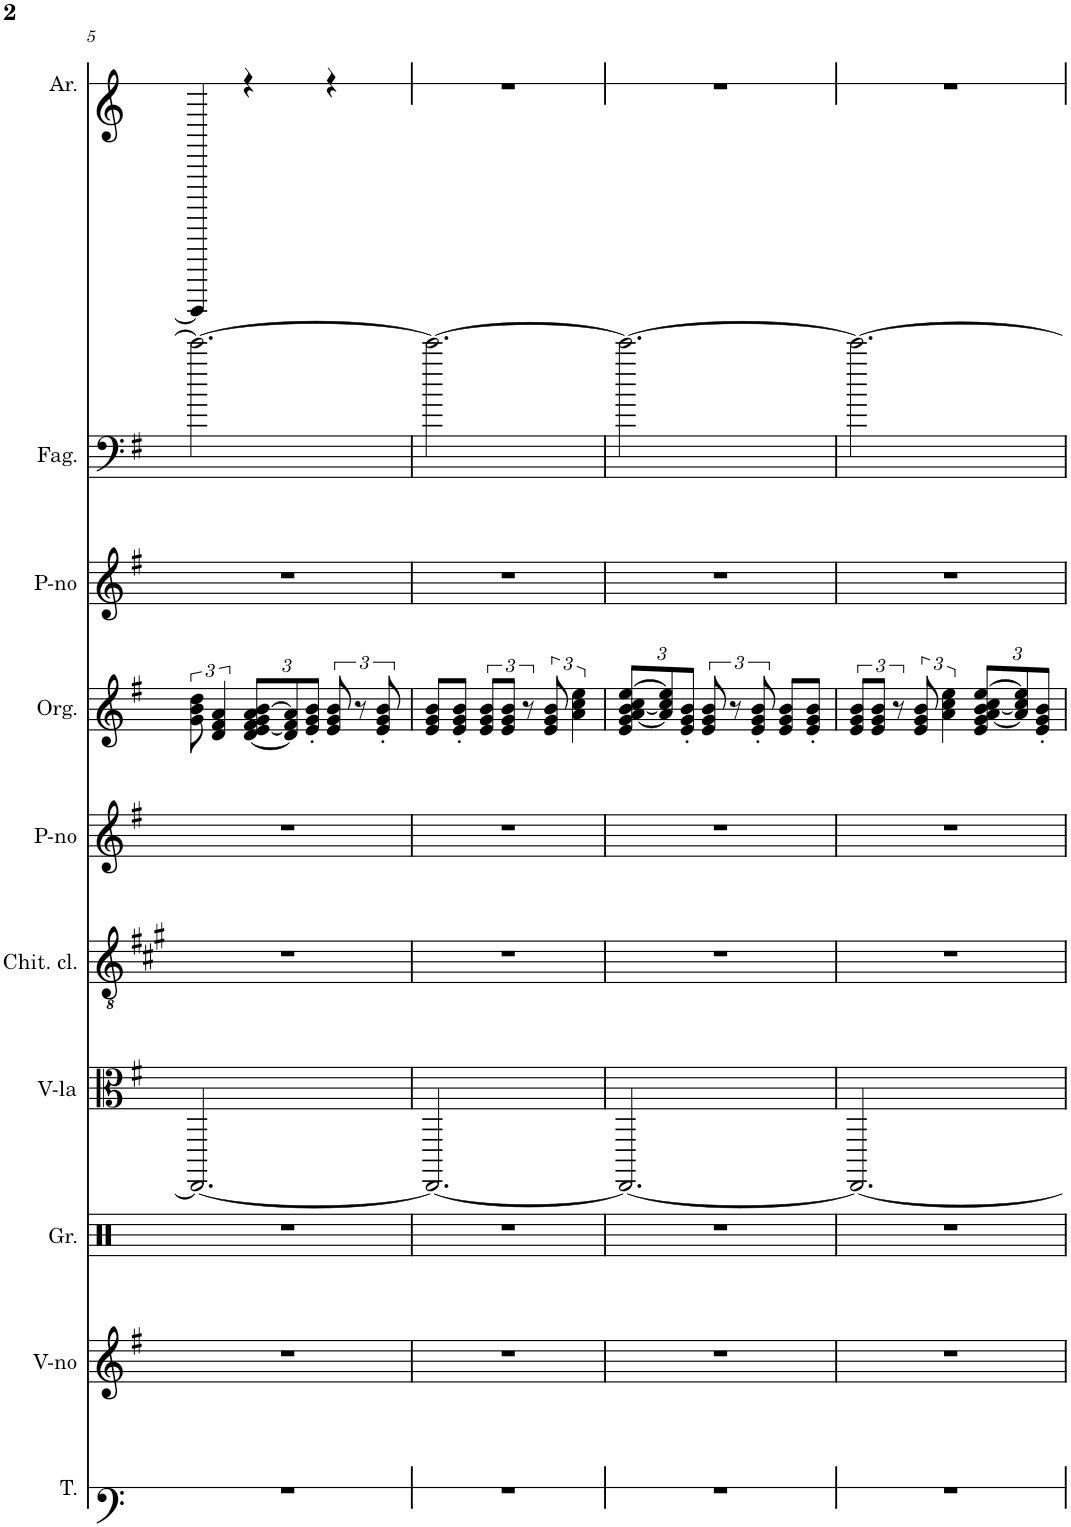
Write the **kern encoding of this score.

**kern	**kern	**kern	**kern	**kern	**kern	**kern	**kern	**kern	**kern
*part10	*part9	*part8	*part7	*part6	*part5	*part4	*part3	*part2	*part1
*staff10	*staff9	*staff8	*staff7	*staff6	*staff5	*staff4	*staff3	*staff2	*staff1
*I"Tuba	*I"Violino	*I"Grancassa	*I"Viola	*I"Chitarra classica	*I"Piano	*I"Organo	*I"Piano	*I"Fagotto	*I"Arpa
*I'T.	*I'V-no	*I'Gr.	*I'V-la	*I'Chit. cl.	*I'P-no	*I'Org.	*I'P-no	*I'Fag.	*I'Ar.
!!LO:PB:g=z
*clefF4	*clefG2	*clefX	*clefC3	*clefGv2	*clefG2	*clefG2	*clefG2	*clefF4	*clefG2
*k[f#]	*k[f#]	*k[]	*k[f#]	*k[f#c#g#]	*k[f#]	*k[f#]	*k[f#]	*k[f#]	*k[f#]
*M3/4	*M3/4	*M3/4	*M3/4	*M3/4	*M3/4	*M3/4	*M3/4	*M3/4	*M3/4
=5	=5	=5	=5	=5	=5	=5	=5	=5	=5
2.r	2.r	2.r	2.EEE/_	2.r	2.r	12g\ 12b\ 12dd\	2.r	2.eee\_	4DDDDD/]
.	.	.	.	.	.	6d/ 6f#/ 6a/	.	.	.
*	*	*	*	*	*	*Xbrackettup	*	*	*
.	.	.	.	.	.	[12d/ 12e/ [12f#/ 12g/ [12a/ 12b/L	.	.	4r
.	.	.	.	.	.	12d/] 12f#/] 12a/]	.	.	.
.	.	.	.	.	.	12e/' 12g/' 12b/'J	.	.	.
*	*	*	*	*	*	*brackettup	*	*	*
.	.	.	.	.	.	12e/ 12g/ 12b/	.	.	4r
.	.	.	.	.	.	12r	.	.	.
.	.	.	.	.	.	12e/' 12g/' 12b/'	.	.	.
=6	=6	=6	=6	=6	=6	=6	=6	=6	=6
2.r	2.r	2.r	2.EEE/_	2.r	2.r	8e/ 8g/ 8b/L	2.r	2.eee\_	2.r
.	.	.	.	.	.	8e/' 8g/' 8b/'J	.	.	.
.	.	.	.	.	.	12e/ 12g/ 12b/L	.	.	.
.	.	.	.	.	.	12e/ 12g/ 12b/J	.	.	.
.	.	.	.	.	.	12r	.	.	.
.	.	.	.	.	.	12e/ 12g/ 12b/	.	.	.
.	.	.	.	.	.	6a\ 6cc\ 6ee\	.	.	.
=7	=7	=7	=7	=7	=7	=7	=7	=7	=7
*	*	*	*	*	*	*Xbrackettup	*	*	*
2.r	2.r	2.r	2.EEE/_	2.r	2.r	12e/ 12g/ [12a/ 12b/ [12cc/ [12ee/L	2.r	2.eee\_	2.r
.	.	.	.	.	.	12a/] 12cc/] 12ee/]	.	.	.
.	.	.	.	.	.	12e/' 12g/' 12b/'J	.	.	.
*	*	*	*	*	*	*brackettup	*	*	*
.	.	.	.	.	.	12e/ 12g/ 12b/	.	.	.
.	.	.	.	.	.	12r	.	.	.
.	.	.	.	.	.	12e/' 12g/' 12b/'	.	.	.
.	.	.	.	.	.	8e/ 8g/ 8b/L	.	.	.
.	.	.	.	.	.	8e/' 8g/' 8b/'J	.	.	.
=8	=8	=8	=8	=8	=8	=8	=8	=8	=8
2.r	2.r	2.r	2.EEE/_	2.r	2.r	12e/ 12g/ 12b/L	2.r	2.eee\_	2.r
.	.	.	.	.	.	12e/ 12g/ 12b/J	.	.	.
.	.	.	.	.	.	12r	.	.	.
.	.	.	.	.	.	12e/ 12g/ 12b/	.	.	.
.	.	.	.	.	.	6a\ 6cc\ 6ee\	.	.	.
*	*	*	*	*	*	*Xbrackettup	*	*	*
.	.	.	.	.	.	12e/ 12g/ [12a/ 12b/ [12cc/ [12ee/L	.	.	.
.	.	.	.	.	.	12a/] 12cc/] 12ee/]	.	.	.
.	.	.	.	.	.	12e/' 12g/' 12b/'J	.	.	.
=	=	=	=	=	=	=	=	=	=
*-	*-	*-	*-	*-	*-	*-	*-	*-	*-
